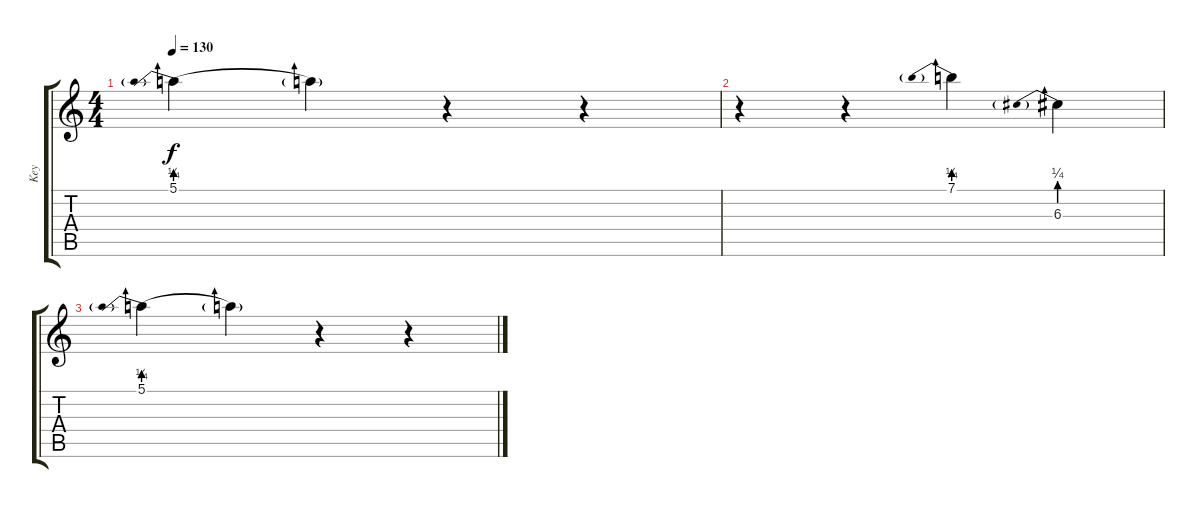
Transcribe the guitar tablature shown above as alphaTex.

\track ("Key" "Key") {instrument acousticguitarnylon}
\staff {score tabs}
\tuning (E4 B3 G3 D3 A2 E2) {hide}
\ts (4 4)
\tempo 130
\clef g2
\ks c
5.1{be (prebend 0 1 60 1)}.4{dy f} 5.1{t}.4 r.4 r.4 |
r.4 r.4 7.1{be (prebend 0 1 60 1)}.4 6.3{be (prebend 0 1 60 1)}.4 |
5.1{be (prebend 0 1 60 1)}.4 5.1{t}.4 r.4 r.4
